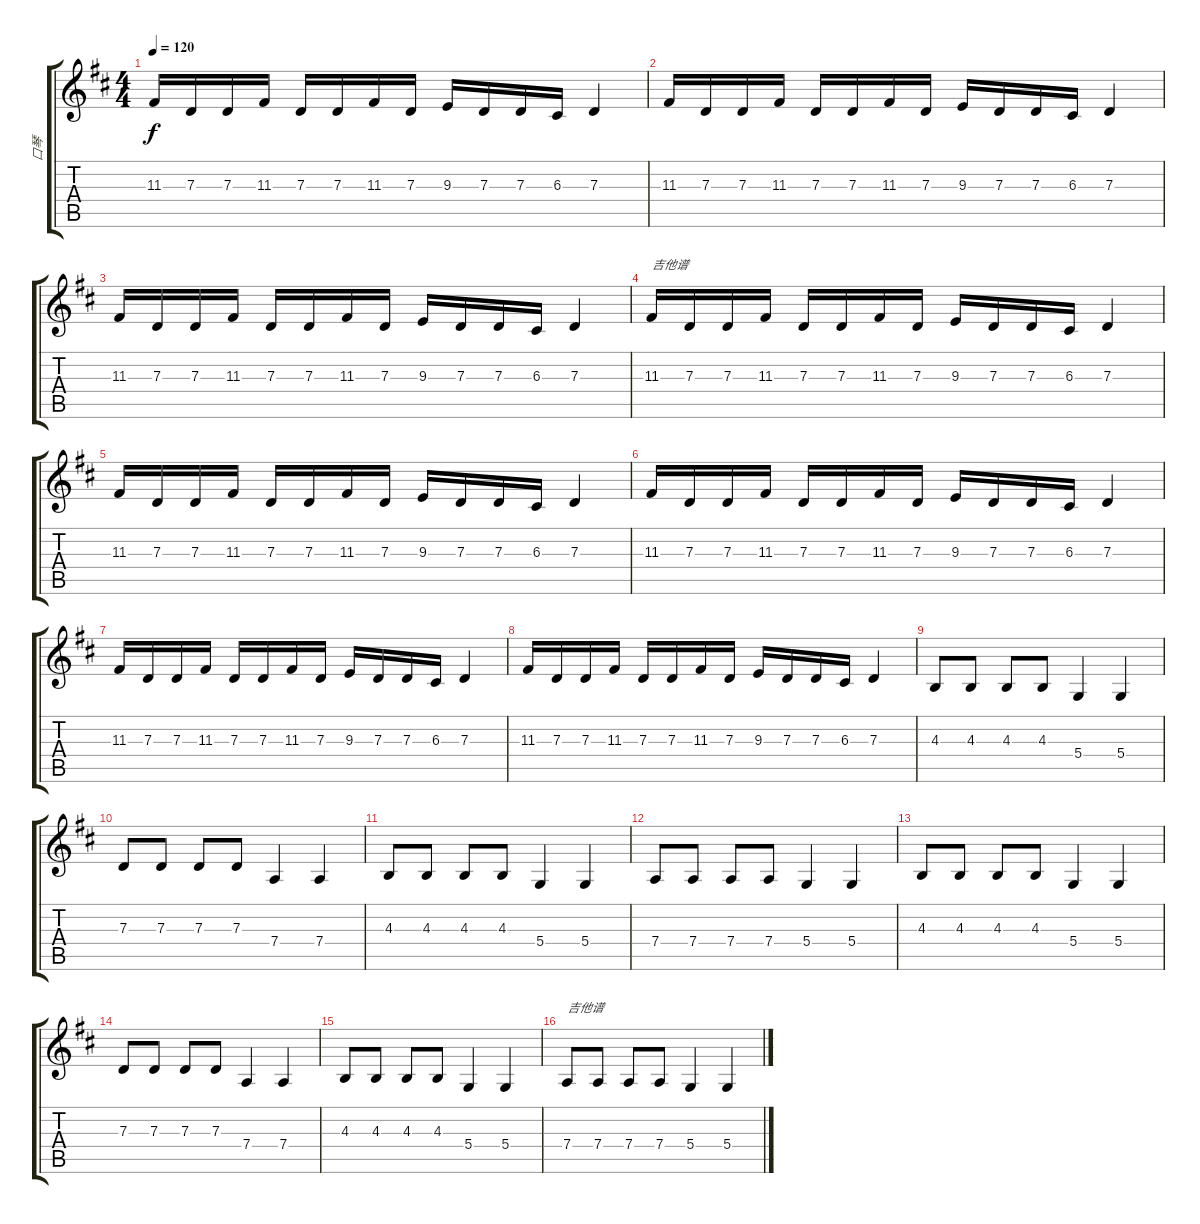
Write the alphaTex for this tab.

\track ("口琴" "口琴") {instrument harmonica}
\staff {score tabs}
\tuning (E4 B3 G3 D3 A2 E2) {hide}
\ts (4 4)
\tempo 120
\clef g2
\ks d
11.3.16{dy f} 7.3.16 7.3.16 11.3.16 7.3.16 7.3.16 11.3.16 7.3.16 9.3.16 7.3.16 7.3.16 6.3.16 7.3.4 |
11.3.16 7.3.16 7.3.16 11.3.16 7.3.16 7.3.16 11.3.16 7.3.16 9.3.16 7.3.16 7.3.16 6.3.16 7.3.4 |
11.3.16 7.3.16 7.3.16 11.3.16 7.3.16 7.3.16 11.3.16 7.3.16 9.3.16 7.3.16 7.3.16 6.3.16 7.3.4 |
11.3.16{txt "吉他谱"} 7.3.16 7.3.16 11.3.16 7.3.16 7.3.16 11.3.16 7.3.16 9.3.16 7.3.16 7.3.16 6.3.16 7.3.4 |
11.3.16 7.3.16 7.3.16 11.3.16 7.3.16 7.3.16 11.3.16 7.3.16 9.3.16 7.3.16 7.3.16 6.3.16 7.3.4 |
11.3.16 7.3.16 7.3.16 11.3.16 7.3.16 7.3.16 11.3.16 7.3.16 9.3.16 7.3.16 7.3.16 6.3.16 7.3.4 |
11.3.16 7.3.16 7.3.16 11.3.16 7.3.16 7.3.16 11.3.16 7.3.16 9.3.16 7.3.16 7.3.16 6.3.16 7.3.4 |
11.3.16 7.3.16 7.3.16 11.3.16 7.3.16 7.3.16 11.3.16 7.3.16 9.3.16 7.3.16 7.3.16 6.3.16 7.3.4 |
4.3.8 4.3.8 4.3.8 4.3.8 5.4.4 5.4.4 |
7.3.8 7.3.8 7.3.8 7.3.8 7.4.4 7.4.4 |
4.3.8 4.3.8 4.3.8 4.3.8 5.4.4 5.4.4 |
7.4.8 7.4.8 7.4.8 7.4.8 5.4.4 5.4.4 |
4.3.8 4.3.8 4.3.8 4.3.8 5.4.4 5.4.4 |
7.3.8 7.3.8 7.3.8 7.3.8 7.4.4 7.4.4 |
4.3.8 4.3.8 4.3.8 4.3.8 5.4.4 5.4.4 |
7.4.8{txt "吉他谱"} 7.4.8 7.4.8 7.4.8 5.4.4 5.4.4
